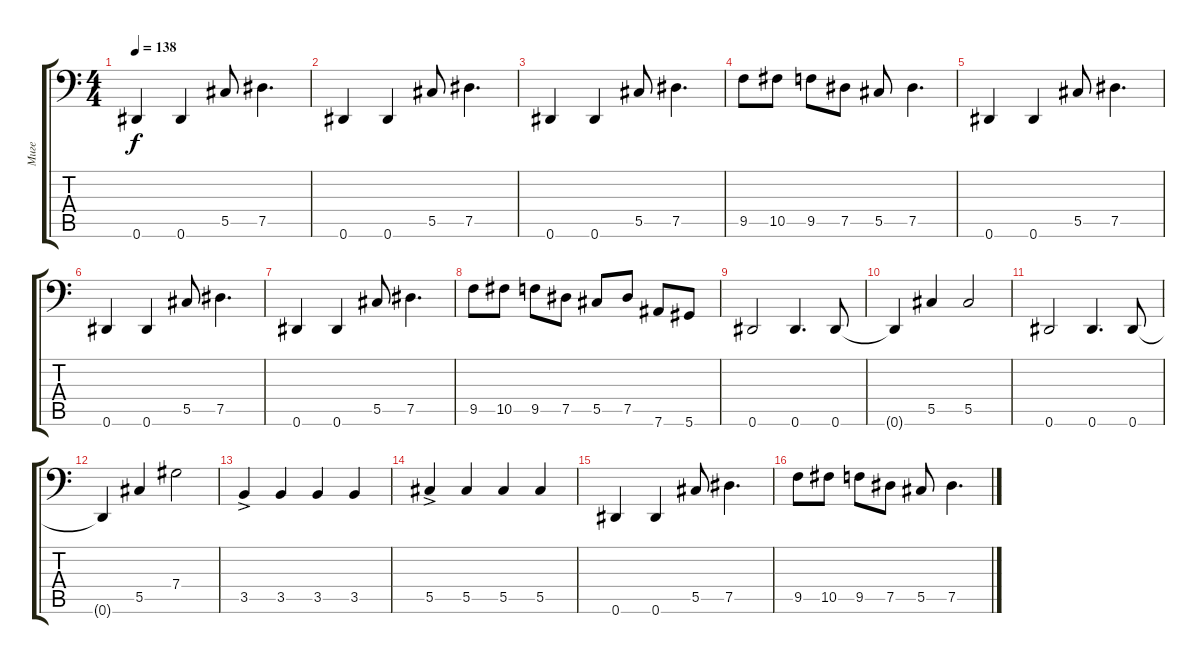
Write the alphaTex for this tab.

\track ("Миге" "Миге") {instrument electricbassfinger}
\staff {score tabs}
\tuning (Eb3 Bb2 Gb2 Db2 Ab1 Eb1) {hide}
\ts (4 4)
\tempo 138
\clef f4
\ks c
0.6.4{dy f} 0.6.4 5.5.8 7.5.4{d} |
0.6.4 0.6.4 5.5.8 7.5.4{d} |
0.6.4 0.6.4 5.5.8 7.5.4{d} |
9.5.8 10.5.8 9.5.8 7.5.8 5.5.8 7.5.4{d} |
0.6.4 0.6.4 5.5.8 7.5.4{d} |
0.6.4 0.6.4 5.5.8 7.5.4{d} |
0.6.4 0.6.4 5.5.8 7.5.4{d} |
9.5.8 10.5.8 9.5.8 7.5.8 5.5.8 7.5.8 7.6.8 5.6.8 |
0.6.2 0.6.4{d} 0.6.8 |
0.6{t}.4 5.5.4 5.5.2 |
0.6.2 0.6.4{d} 0.6.8 |
0.6{t}.4 5.5.4 7.4.2 |
3.5{ac}.4 3.5.4 3.5.4 3.5.4 |
5.5{ac}.4 5.5.4 5.5.4 5.5.4 |
0.6.4 0.6.4 5.5.8 7.5.4{d} |
9.5.8 10.5.8 9.5.8 7.5.8 5.5.8 7.5.4{d}
